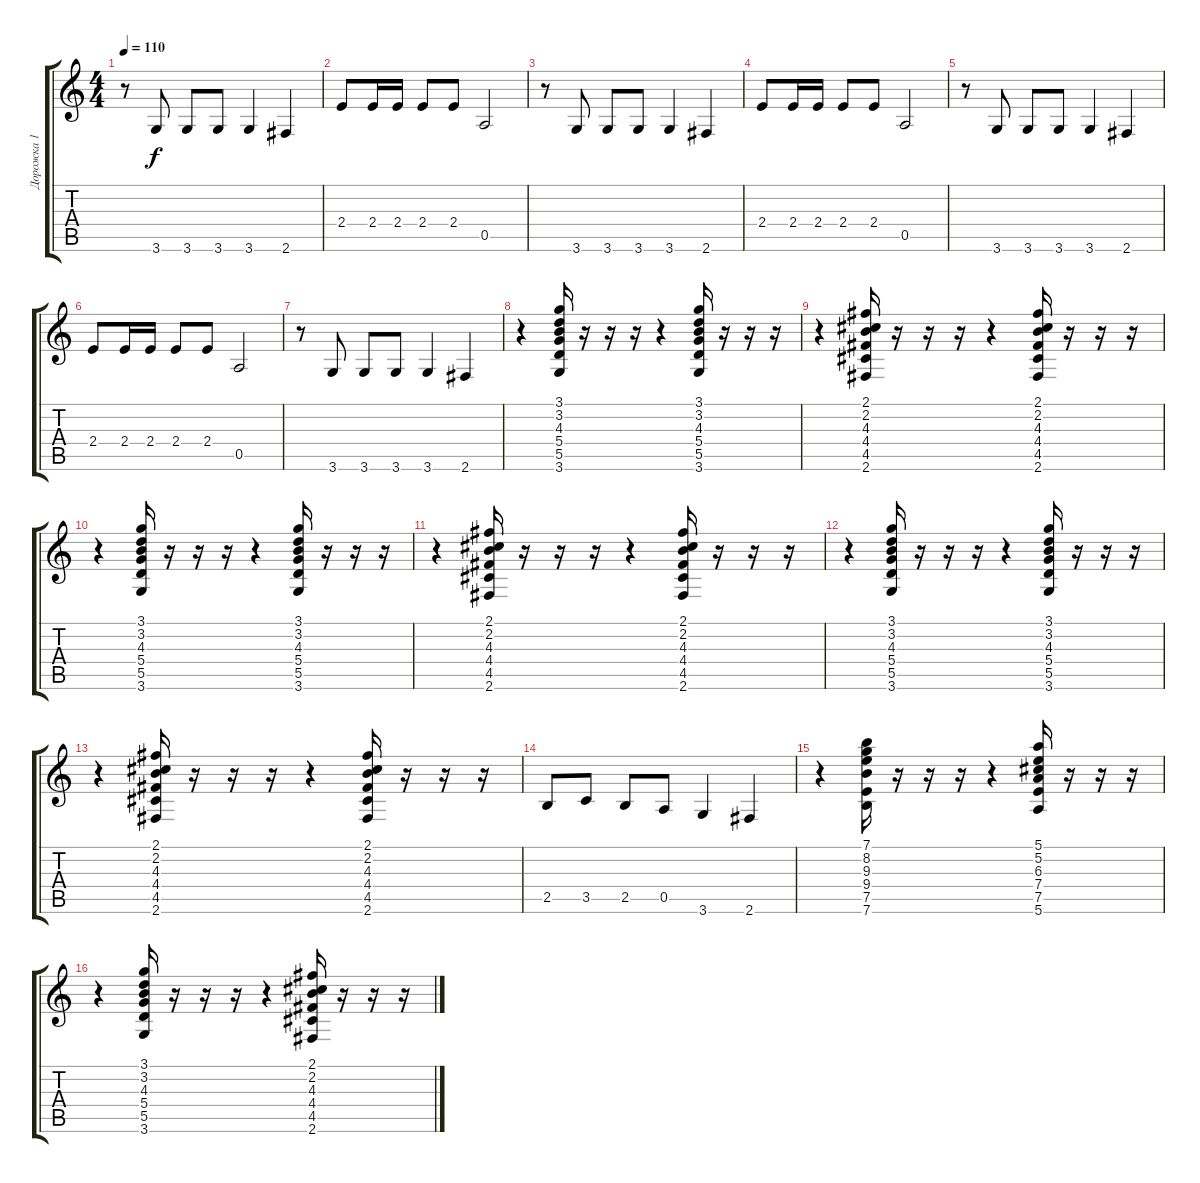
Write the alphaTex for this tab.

\track ("Дорожка 1" "Дорожка 1") {instrument overdrivenguitar}
\staff {score tabs}
\tuning (E4 B3 G3 D3 A2 E2) {hide}
\ts (4 4)
\tempo 110
\clef g2
\ks c
r.8{dy f} 3.6.8 3.6.8 3.6.8 3.6.4 2.6.4 |
2.4.8 2.4.16 2.4.16 2.4.8 2.4.8 0.5.2 |
r.8 3.6.8 3.6.8 3.6.8 3.6.4 2.6.4 |
2.4.8 2.4.16 2.4.16 2.4.8 2.4.8 0.5.2 |
r.8 3.6.8 3.6.8 3.6.8 3.6.4 2.6.4 |
2.4.8 2.4.16 2.4.16 2.4.8 2.4.8 0.5.2 |
r.8 3.6.8 3.6.8 3.6.8 3.6.4 2.6.4 |
r.4 (3.1 3.2 4.3 5.4 5.5 3.6).16 r.16 r.16 r.16 r.4 (3.1 3.2 4.3 5.4 5.5 3.6).16 r.16 r.16 r.16 |
r.4 (2.1 2.2 4.3 4.4 4.5 2.6).16 r.16 r.16 r.16 r.4 (2.1 2.2 4.3 4.4 4.5 2.6).16 r.16 r.16 r.16 |
r.4 (3.1 3.2 4.3 5.4 5.5 3.6).16 r.16 r.16 r.16 r.4 (3.1 3.2 4.3 5.4 5.5 3.6).16 r.16 r.16 r.16 |
r.4 (2.1 2.2 4.3 4.4 4.5 2.6).16 r.16 r.16 r.16 r.4 (2.1 2.2 4.3 4.4 4.5 2.6).16 r.16 r.16 r.16 |
r.4 (3.1 3.2 4.3 5.4 5.5 3.6).16 r.16 r.16 r.16 r.4 (3.1 3.2 4.3 5.4 5.5 3.6).16 r.16 r.16 r.16 |
r.4 (2.1 2.2 4.3 4.4 4.5 2.6).16 r.16 r.16 r.16 r.4 (2.1 2.2 4.3 4.4 4.5 2.6).16 r.16 r.16 r.16 |
2.5.8 3.5.8 2.5.8 0.5.8 3.6.4 2.6.4 |
r.4 (7.1 8.2 9.3 9.4 7.5 7.6).16 r.16 r.16 r.16 r.4 (5.1 5.2 6.3 7.4 7.5 5.6).16 r.16 r.16 r.16 |
r.4 (3.1 3.2 4.3 5.4 5.5 3.6).16 r.16 r.16 r.16 r.4 (2.1 2.2 4.3 4.4 4.5 2.6).16 r.16 r.16 r.16
